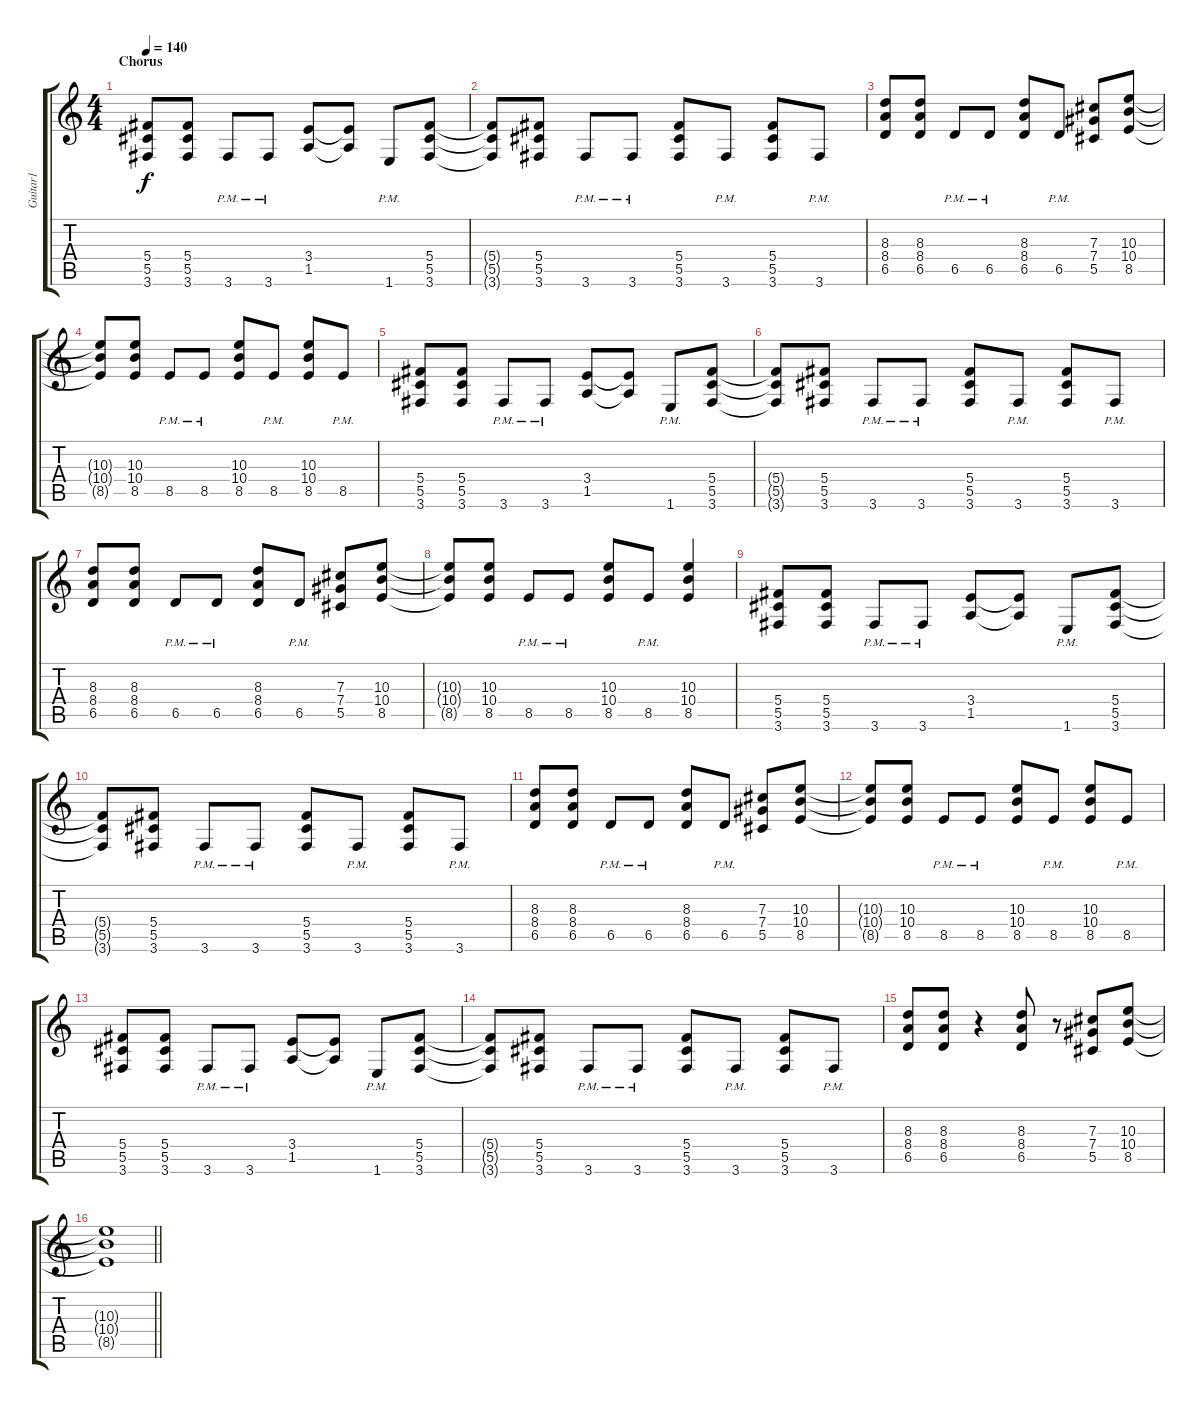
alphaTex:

\track ("Guitar1" "Guitar1") {instrument overdrivenguitar}
\staff {score tabs}
\tuning (Eb4 Bb3 Gb3 Db3 Ab2 Eb2) {hide}
\ts (4 4)
\section ("" "Chorus")
\tempo 140
\clef g2
\ks c
(5.4 5.5 3.6).8{dy f} (5.4 5.5 3.6).8 3.6{pm}.8 3.6{pm}.8 (3.4 1.5).8 (3.4{t} 1.5{t}).8 1.6{pm}.8 (5.4 5.5 3.6).8 |
(5.4{t} 5.5{t} 3.6{t}).8 (5.4 5.5 3.6).8 3.6{pm}.8 3.6{pm}.8 (5.4 5.5 3.6).8 3.6{pm}.8 (5.4 5.5 3.6).8 3.6{pm}.8 |
(8.3 8.4 6.5).8 (8.3 8.4 6.5).8 6.5{pm}.8 6.5{pm}.8 (8.3 8.4 6.5).8 6.5{pm}.8 (7.3 7.4 5.5).8 (10.3 10.4 8.5).8 |
(10.3{t} 10.4{t} 8.5{t}).8 (10.3 10.4 8.5).8 8.5{pm}.8 8.5{pm}.8 (10.3 10.4 8.5).8 8.5{pm}.8 (10.3 10.4 8.5).8 8.5{pm}.8 |
(5.4 5.5 3.6).8 (5.4 5.5 3.6).8 3.6{pm}.8 3.6{pm}.8 (3.4 1.5).8 (3.4{t} 1.5{t}).8 1.6{pm}.8 (5.4 5.5 3.6).8 |
(5.4{t} 5.5{t} 3.6{t}).8 (5.4 5.5 3.6).8 3.6{pm}.8 3.6{pm}.8 (5.4 5.5 3.6).8 3.6{pm}.8 (5.4 5.5 3.6).8 3.6{pm}.8 |
(8.3 8.4 6.5).8 (8.3 8.4 6.5).8 6.5{pm}.8 6.5{pm}.8 (8.3 8.4 6.5).8 6.5{pm}.8 (7.3 7.4 5.5).8 (10.3 10.4 8.5).8 |
(10.3{t} 10.4{t} 8.5{t}).8 (10.3 10.4 8.5).8 8.5{pm}.8 8.5{pm}.8 (10.3 10.4 8.5).8 8.5{pm}.8 (10.3 10.4 8.5).4 |
(5.4 5.5 3.6).8 (5.4 5.5 3.6).8 3.6{pm}.8 3.6{pm}.8 (3.4 1.5).8 (3.4{t} 1.5{t}).8 1.6{pm}.8 (5.4 5.5 3.6).8 |
(5.4{t} 5.5{t} 3.6{t}).8 (5.4 5.5 3.6).8 3.6{pm}.8 3.6{pm}.8 (5.4 5.5 3.6).8 3.6{pm}.8 (5.4 5.5 3.6).8 3.6{pm}.8 |
(8.3 8.4 6.5).8 (8.3 8.4 6.5).8 6.5{pm}.8 6.5{pm}.8 (8.3 8.4 6.5).8 6.5{pm}.8 (7.3 7.4 5.5).8 (10.3 10.4 8.5).8 |
(10.3{t} 10.4{t} 8.5{t}).8 (10.3 10.4 8.5).8 8.5{pm}.8 8.5{pm}.8 (10.3 10.4 8.5).8 8.5{pm}.8 (10.3 10.4 8.5).8 8.5{pm}.8 |
(5.4 5.5 3.6).8 (5.4 5.5 3.6).8 3.6{pm}.8 3.6{pm}.8 (3.4 1.5).8 (3.4{t} 1.5{t}).8 1.6{pm}.8 (5.4 5.5 3.6).8 |
(5.4{t} 5.5{t} 3.6{t}).8 (5.4 5.5 3.6).8 3.6{pm}.8 3.6{pm}.8 (5.4 5.5 3.6).8 3.6{pm}.8 (5.4 5.5 3.6).8 3.6{pm}.8 |
(8.3 8.4 6.5).8 (8.3 8.4 6.5).8 r.4 (8.3 8.4 6.5).8 r.8 (7.3 7.4 5.5).8 (10.3 10.4 8.5).8 |
\barLineRight lightlight
(10.3{t} 10.4{t} 8.5{t}).1
